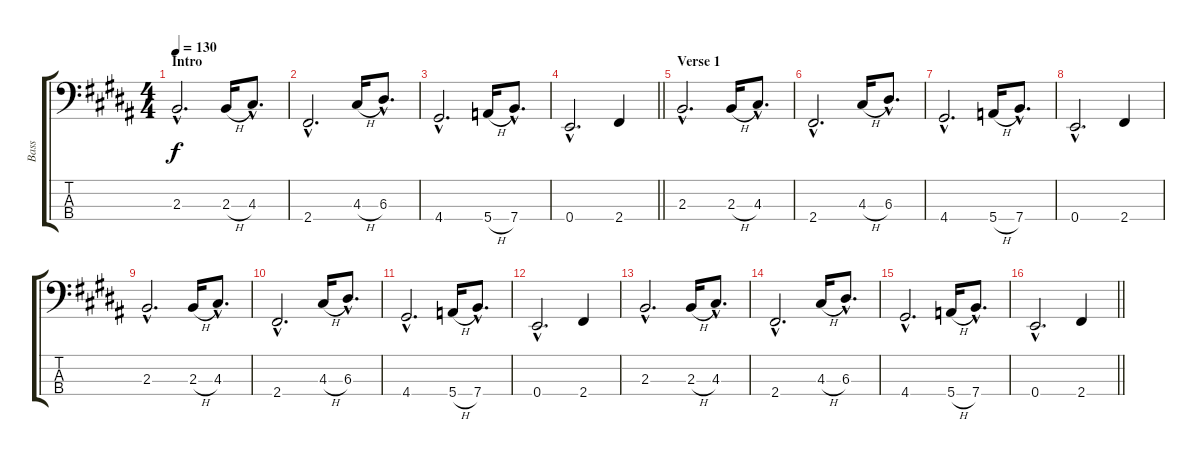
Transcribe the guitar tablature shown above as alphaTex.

\track ("Bass" "Bass") {instrument electricbassfinger}
\staff {score tabs}
\tuning (G2 D2 A1 E1) {hide}
\ts (4 4)
\section ("" "Intro")
\tempo 130
\clef f4
\ks b
2.3{hac}.2{d dy f instrument electricbassfinger} 2.3{h}.16 4.3{hac}.8{d} |
2.4{hac}.2{d} 4.3{h}.16 6.3{hac}.8{d} |
4.4{hac}.2{d} 5.4{h}.16 7.4{hac}.8{d} |
\barLineRight lightlight
0.4{hac}.2{d} 2.4.4 |
\section ("" "Verse 1")
2.3{hac}.2{d} 2.3{h}.16 4.3{hac}.8{d} |
2.4{hac}.2{d} 4.3{h}.16 6.3{hac}.8{d} |
4.4{hac}.2{d} 5.4{h}.16 7.4{hac}.8{d} |
0.4{hac}.2{d} 2.4.4 |
2.3{hac}.2{d} 2.3{h}.16 4.3{hac}.8{d} |
2.4{hac}.2{d} 4.3{h}.16 6.3{hac}.8{d} |
4.4{hac}.2{d} 5.4{h}.16 7.4{hac}.8{d} |
0.4{hac}.2{d} 2.4.4 |
2.3{hac}.2{d} 2.3{h}.16 4.3{hac}.8{d} |
2.4{hac}.2{d} 4.3{h}.16 6.3{hac}.8{d} |
4.4{hac}.2{d} 5.4{h}.16 7.4{hac}.8{d} |
\barLineRight lightlight
0.4{hac}.2{d} 2.4.4
